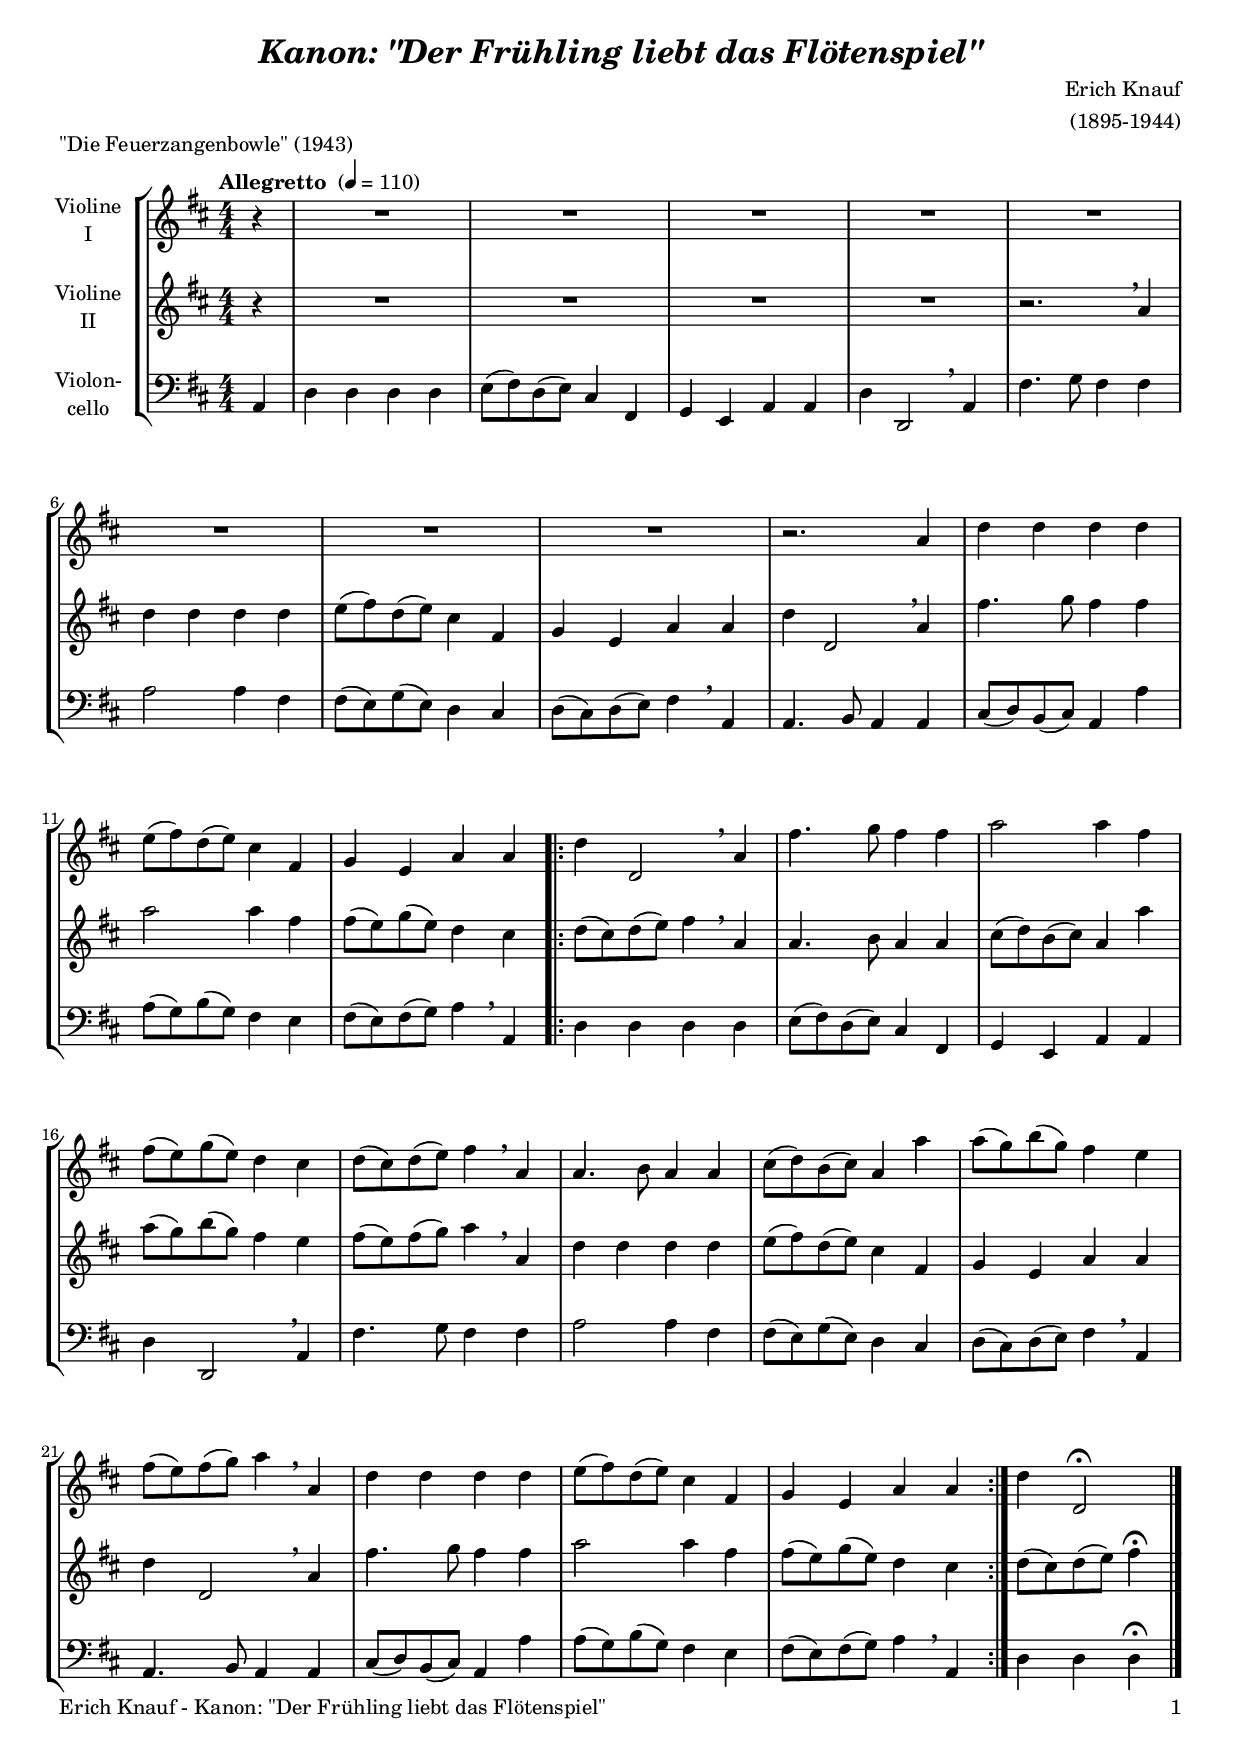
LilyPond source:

\version "2.20.2"
\include "deutsch.ly"

#(set-global-staff-size 18)

\header {
  title     = \markup \italic "Kanon: \"Der Frühling liebt das Flötenspiel\""
  composer  = "Erich Knauf"
  arranger  = "(1895-1944)"
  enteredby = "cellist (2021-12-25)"
  piece     = "\"Die Feuerzangenbowle\" (1943)"
}

voiceconsts = {
 \key f \major
 \time 4/4
% \clef "bass"
 \clef "treble"
 \numericTimeSignature
 \compressEmptyMeasures
  % Set default beaming for all staves
%  \set Timing.beamExceptions = #'()
%  \set Timing.baseMoment     = #(ly:make-moment 1 4)
%  \set Timing.beatStructure  = #'(1 1 1) 
 \tempo "Allegretto " 4=110
}

minstr = "harpsichord"
mihi = "clarinet"
%minstr = "accordion"
milo = "bassoon"

mivl = "violin"
miba = "cello"

va = \relative c'' {
  \voiceconsts

  \partial 4 r4
  R1*8
  r2. c4
  f f f f
  g8( a) f( g) e4 a,
  b g c c
  \repeat volta 2 {
    f f,2 \breathe c'4

    a'4. b8 a4 a
    c2 c4 a
    a8( g) b( g) f4 e
    f8( e) f( g) a4 \breathe c,

    c4. d8 c4 c
    e8( f) d( e) c4 c'
    c8( b) d( b) a4 g
    a8( g) a( b) c4 \breathe c,
    
    f f f f
    g8( a) f( g) e4 a,
    b g c c
  }
  f f,2\fermata \bar "|."
}

vb = \relative c'' {
  \voiceconsts

  \partial 4 r4
  R1*4
  r2. \breathe c4

  f f f f
  g8( a) f( g) e4 a,
  b g c c
  f f,2 \breathe c'4

  a'4. b8 a4 a
  c2 c4 a
  a8( g) b( g) f4 e
  \repeat volta 2 {
    f8( e) f( g) a4 \breathe c,

    c4. d8 c4 c
    e8( f) d( e) c4 c'
    c8( b) d( b) a4 g
    a8( g) a( b) c4 \breathe c,

    f f f f
    g8( a) f( g) e4 a,
    b g c c
    f f,2 \breathe c'4

    a'4. b8 a4 a
    c2 c4 a
    a8( g) b( g) f4 e  
  }
  f8( e) f( g) a4\fermata \bar "|."
}

vc = \relative c {
  \voiceconsts
  \clef "bass"
  
  \partial 4 c4
  f f f f
  g8( a) f( g) e4 a,
  b g c c
  f f,2 \breathe c'4

  a'4. b8 a4 a
  c2 c4 a
  a8( g) b( g) f4 e
  f8( e) f( g) a4 \breathe c,

  c4. d8 c4 c
  e8( f) d( e) c4 c'
  c8( b) d( b) a4 g
  a8( g) a( b) c4 \breathe c,
  
  \repeat volta 2 {
    f f f f
    g8( a) f( g) e4 a,
    b g c c
    f f,2 \breathe c'4

    a'4. b8 a4 a
    c2 c4 a
    a8( g) b( g) f4 e
    f8( e) f( g) a4 \breathe c,

    c4. d8 c4 c
    e8( f) d( e) c4 c'
    c8( b) d( b) a4 g
    a8( g) a( b) c4 \breathe c,
  }
  f f f\fermata \bar "|."
}


music = \new StaffGroup <<
      \new Staff {
        \set Staff.midiInstrument = \mivl
        \set Staff.instrumentName = \markup \center-column { "Violine" "I" }
        \transpose f d { \va }
      }
      
      \new Staff {
        \set Staff.midiInstrument = \mivl
        \set Staff.instrumentName = \markup \center-column { "Violine" "II" }
        \transpose f d { \vb }
      }
      
      \new Staff {
        \set Staff.midiInstrument = \miba
        \set Staff.instrumentName = \markup \center-column { "Violon-" "cello" }
        \transpose f d { \vc }
      }
>>

\book {
   \paper {
    print-page-number = ##t
    print-first-page-number = ##t
    ragged-last-bottom = ##f
    oddHeaderMarkup = \markup \null
    evenHeaderMarkup = \markup \null
    oddFooterMarkup = \markup {
      \fill-line {
%        \on-the-fly #print-page-number-check-first
        "Erich Knauf - Kanon: \"Der Frühling liebt das Flötenspiel\"" \fromproperty #'page:page-number-string
      }
    }
    evenFooterMarkup = \oddFooterMarkup
  } \score {
    \music
    \layout {}
  }

  \score {
    \unfoldRepeats \music

    \midi {
      \context {
        \Score
      }
    }
  }
}